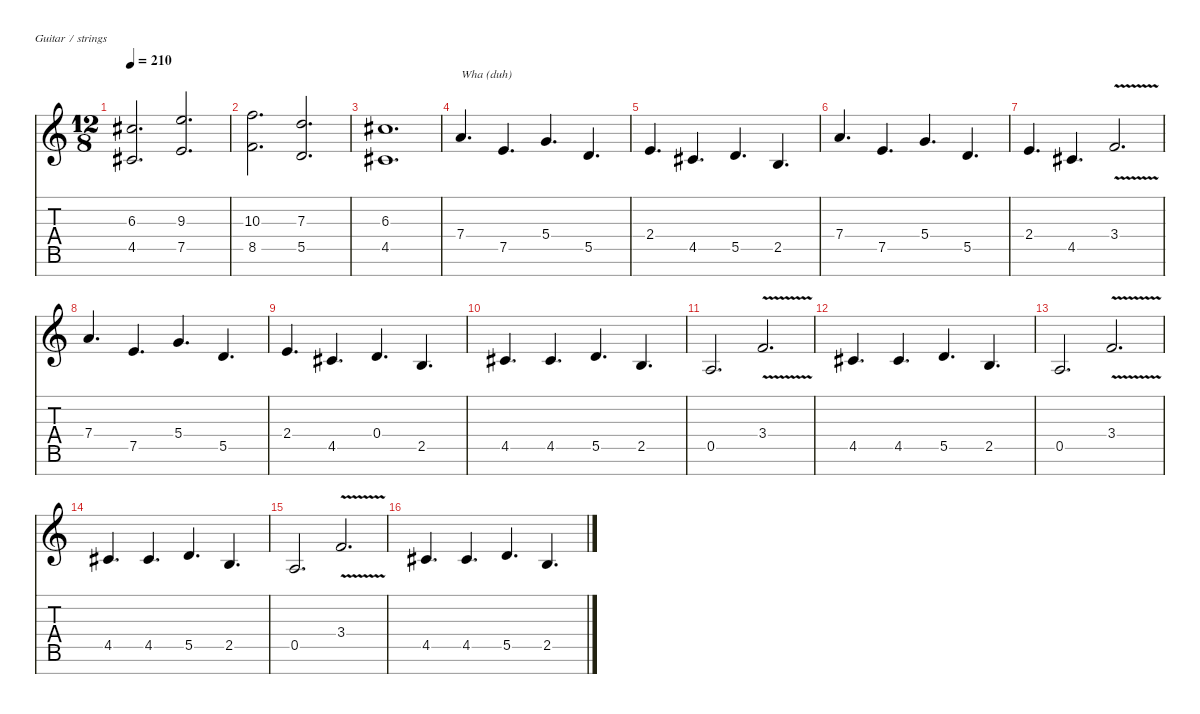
\defaultSystemsLayout 4
\hideDynamics
\bracketExtendMode nobrackets
\singleTrackTrackNamePolicy hidden
\multiTrackTrackNamePolicy hidden
\firstSystemTrackNameMode fullname
\firstSystemTrackNameOrientation horizontal
\otherSystemsTrackNameOrientation horizontal
\track ("Lead Guitar" "od.guit.") {instrument overdrivenguitar}
\staff {score tabs}
\tuning (E4 B3 G3 D3 A2 E2 B1)
\ts (12 8)
\tempo 210
\clef g2
\ks c
(6.3{acc #} 4.5{acc #}).2{d dy f beam Up} (9.3 7.5).2{d beam Up} |
(10.3 8.5).2{d beam Down} (7.3 5.5).2{d beam Up} |
(6.3{acc #} 4.5{acc #}).1{d beam Up} |
7.4.4{d txt "Wha (duh)" dy fff beam Up} 7.5.4{d beam Up} 5.4.4{d beam Up} 5.5.4{d beam Up} |
2.4.4{d beam Up} 4.5{acc #}.4{d beam Up} 5.5.4{d beam Up} 2.5.4{d beam Up} |
7.4.4{d beam Up} 7.5.4{d beam Up} 5.4.4{d beam Up} 5.5.4{d beam Up} |
2.4.4{d beam Up} 4.5{acc #}.4{d beam Up} 3.4{v}.2{d beam Up} |
7.4.4{d beam Up} 7.5.4{d beam Up} 5.4.4{d beam Up} 5.5.4{d beam Up} |
2.4.4{d beam Up} 4.5{acc #}.4{d beam Up} 0.4.4{d beam Up} 2.5.4{d beam Up} |
4.5{acc #}.4{d beam Up} 4.5{acc #}.4{d beam Up} 5.5.4{d beam Up} 2.5.4{d beam Up} |
0.5.2{d beam Up} 3.4{v}.2{d beam Up} |
4.5{acc #}.4{d beam Up} 4.5{acc #}.4{d beam Up} 5.5.4{d beam Up} 2.5.4{d beam Up} |
0.5.2{d beam Up} 3.4{v}.2{d beam Up} |
4.5{acc #}.4{d beam Up} 4.5{acc #}.4{d beam Up} 5.5.4{d beam Up} 2.5.4{d beam Up} |
0.5.2{d beam Up} 3.4{v}.2{d beam Up} |
4.5{acc #}.4{d beam Up} 4.5{acc #}.4{d beam Up} 5.5.4{d beam Up} 2.5.4{d beam Up}
